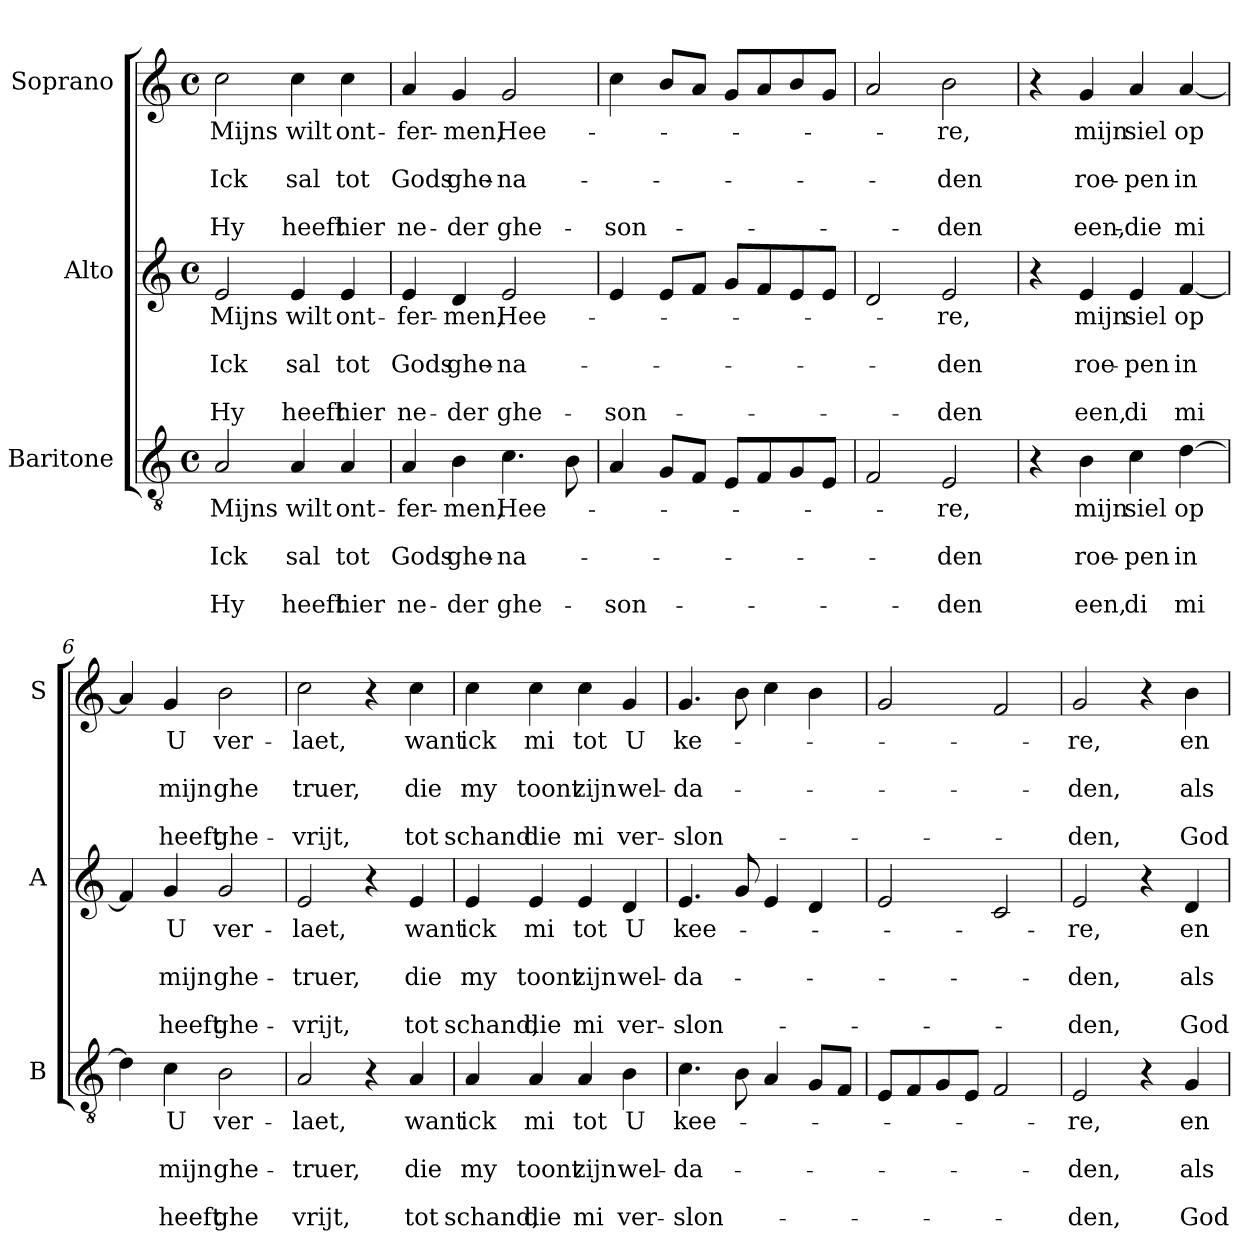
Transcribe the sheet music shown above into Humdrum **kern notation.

**kern	**text	**text	**text	**text	**text	**kern	**text	**text	**text	**text	**text	**kern	**text	**text	**text	**text	**text
*part3	*part3	*part3	*part3	*part3	*part3	*part2	*part2	*part2	*part2	*part2	*part2	*part1	*part1	*part1	*part1	*part1	*part1
*staff3	*staff3	*staff3	*staff3	*staff3	*staff3	*staff2	*staff2	*staff2	*staff2	*staff2	*staff2	*staff1	*staff1	*staff1	*staff1	*staff1	*staff1
*I"Baritone	*	*	*	*	*	*I"Alto	*	*	*	*	*	*I"Soprano	*	*	*	*	*
*I'B	*	*	*	*	*	*I'A	*	*	*	*	*	*I'S	*	*	*	*	*
*clefGv2	*	*	*	*	*	*clefG2	*	*	*	*	*	*clefG2	*	*	*	*	*
*k[]	*	*	*	*	*	*k[]	*	*	*	*	*	*k[]	*	*	*	*	*
*C:	*	*	*	*	*	*C:	*	*	*	*	*	*C:	*	*	*	*	*
*M4/4	*	*	*	*	*	*M4/4	*	*	*	*	*	*M4/4	*	*	*	*	*
*met(c)	*	*	*	*	*	*met(c)	*	*	*	*	*	*met(c)	*	*	*	*	*
=1	=1	=1	=1	=1	=1	=1	=1	=1	=1	=1	=1	=1	=1	=1	=1	=1	=1
!	!LO:LY:b	!	!LO:LY:b	!	!LO:LY:b	!	!LO:LY:b	!	!LO:LY:b	!	!LO:LY:b	!	!LO:LY:b	!	!LO:LY:b	!	!LO:LY:b
2A/	Mijns	.	Ick	.	Hy	2e/	Mijns	.	Ick	.	Hy	2cc\	Mijns	.	Ick	.	Hy
!	!LO:LY:b	!	!LO:LY:b	!	!LO:LY:b	!	!LO:LY:b	!	!LO:LY:b	!	!LO:LY:b	!	!LO:LY:b	!	!LO:LY:b	!	!LO:LY:b
4A/	wilt	.	sal	.	heeft	4e/	wilt	.	sal	.	heeft	4cc\	wilt	.	sal	.	heeft
!	!LO:LY:b	!	!LO:LY:b	!	!LO:LY:b	!	!LO:LY:b	!	!LO:LY:b	!	!LO:LY:b	!	!LO:LY:b	!	!LO:LY:b	!	!LO:LY:b
4A/	ont-	.	tot	.	hier	4e/	ont-	.	tot	.	hier	4cc\	ont-	.	tot	.	hier
=2	=2	=2	=2	=2	=2	=2	=2	=2	=2	=2	=2	=2	=2	=2	=2	=2	=2
!	!LO:LY:b	!	!LO:LY:b	!	!LO:LY:b	!	!LO:LY:b	!	!LO:LY:b	!	!LO:LY:b	!	!LO:LY:b	!	!LO:LY:b	!	!LO:LY:b
4A/	-fer-	.	Gods	.	ne-	4e/	-fer-	.	Gods	.	ne-	4a/	-fer-	.	Gods	.	ne-
!	!LO:LY:b	!	!LO:LY:b	!	!LO:LY:b	!	!LO:LY:b	!	!LO:LY:b	!	!LO:LY:b	!	!LO:LY:b	!	!LO:LY:b	!	!LO:LY:b
4B\	-men,	.	ghe-	.	-der	4d/	-men,	.	ghe-	.	-der	4g/	-men,	.	ghe-	.	-der
!	!LO:LY:b	!	!LO:LY:b	!	!LO:LY:b	!	!LO:LY:b	!	!LO:LY:b	!	!LO:LY:b	!	!LO:LY:b	!	!LO:LY:b	!	!LO:LY:b
4.c\	Hee-	.	-na-	.	ghe-	2e/	Hee-	.	-na-	.	ghe-	2g/	Hee-	.	-na-	.	ghe-
8B\	.	.	.	.	.	.	.	.	.	.	.	.	.	.	.	.	.
=3	=3	=3	=3	=3	=3	=3	=3	=3	=3	=3	=3	=3	=3	=3	=3	=3	=3
!	!	!	!	!	!LO:LY:b	!	!	!	!	!	!LO:LY:b	!	!	!	!	!	!LO:LY:b
4A/	.	.	.	.	-son-	4e/	.	.	.	.	-son-	4cc\	.	.	.	.	-son-
8G/L	.	.	.	.	.	8e/L	.	.	.	.	.	8b/L	.	.	.	.	.
8F/J	.	.	.	.	.	8f/J	.	.	.	.	.	8a/J	.	.	.	.	.
8E/L	.	.	.	.	.	8g/L	.	.	.	.	.	8g/L	.	.	.	.	.
8F/	.	.	.	.	.	8f/	.	.	.	.	.	8a/	.	.	.	.	.
8G/	.	.	.	.	.	8e/	.	.	.	.	.	8b/	.	.	.	.	.
8E/J	.	.	.	.	.	8e/J	.	.	.	.	.	8g/J	.	.	.	.	.
=4	=4	=4	=4	=4	=4	=4	=4	=4	=4	=4	=4	=4	=4	=4	=4	=4	=4
2F/	.	.	.	.	.	2d/	.	.	.	.	.	2a/	.	.	.	.	.
!	!LO:LY:b	!	!LO:LY:b	!	!LO:LY:b	!	!LO:LY:b	!	!LO:LY:b	!	!LO:LY:b	!	!LO:LY:b	!	!LO:LY:b	!	!LO:LY:b
2E/	-re,	.	-den	.	-den	2e/	-re,	.	-den	.	-den	2b\	-re,	.	-den	.	-den
=5	=5	=5	=5	=5	=5	=5	=5	=5	=5	=5	=5	=5	=5	=5	=5	=5	=5
4r	.	.	.	.	.	4r	.	.	.	.	.	4r	.	.	.	.	.
!	!LO:LY:b	!	!LO:LY:b	!	!LO:LY:b	!	!LO:LY:b	!	!LO:LY:b	!	!LO:LY:b	!	!LO:LY:b	!	!LO:LY:b	!	!LO:LY:b
4B\	mijn	.	roe-	.	een,	4e/	mijn	.	roe-	.	een,	4g/	mijn	.	roe-	.	een,-
!	!LO:LY:b	!	!LO:LY:b	!	!LO:LY:b	!	!LO:LY:b	!	!LO:LY:b	!	!LO:LY:b	!	!LO:LY:b	!	!LO:LY:b	!	!LO:LY:b
4c\	siel	.	-pen	.	di	4e/	siel	.	-pen	.	di	4a/	siel	.	-pen	.	-die
!	!LO:LY:b	!	!LO:LY:b	!	!LO:LY:b	!	!LO:LY:b	!	!LO:LY:b	!	!LO:LY:b	!	!LO:LY:b	!	!LO:LY:b	!	!LO:LY:b
[4d\	op	.	in	.	mi	[4f/	op	.	in	.	mi	[4a/	op	.	in	.	mi
!!LO:LB:g=z
=6	=6	=6	=6	=6	=6	=6	=6	=6	=6	=6	=6	=6	=6	=6	=6	=6	=6
4d\]	.	.	.	.	.	4f/]	.	.	.	.	.	4a/]	.	.	.	.	.
!	!LO:LY:b	!	!LO:LY:b	!	!LO:LY:b	!	!LO:LY:b	!	!LO:LY:b	!	!LO:LY:b	!	!LO:LY:b	!	!LO:LY:b	!	!LO:LY:b
4c\	U	.	mijn	.	heeft	4g/	U	.	mijn	.	heeft	4g/	U	.	mijn	.	heeft
!	!LO:LY:b	!	!LO:LY:b	!	!LO:LY:b	!	!LO:LY:b	!	!LO:LY:b	!	!LO:LY:b	!	!LO:LY:b	!	!LO:LY:b	!	!LO:LY:b
2B\	ver-	.	ghe-	.	ghe	2g/	ver-	.	ghe-	.	ghe-	2b\	ver-	.	ghe	.	ghe-
=7	=7	=7	=7	=7	=7	=7	=7	=7	=7	=7	=7	=7	=7	=7	=7	=7	=7
!	!LO:LY:b	!	!LO:LY:b	!	!LO:LY:b	!	!LO:LY:b	!	!LO:LY:b	!	!LO:LY:b	!	!LO:LY:b	!	!LO:LY:b	!	!LO:LY:b
2A/	-laet,	.	-truer,	.	vrijt,	2e/	-laet,	.	-truer,	.	-vrijt,	2cc\	-laet,	.	truer,	.	-vrijt,
4r	.	.	.	.	.	4r	.	.	.	.	.	4r	.	.	.	.	.
!	!LO:LY:b	!	!LO:LY:b	!	!LO:LY:b	!	!LO:LY:b	!	!LO:LY:b	!	!LO:LY:b	!	!LO:LY:b	!	!LO:LY:b	!	!LO:LY:b
4A/	want	.	die	.	tot	4e/	want	.	die	.	tot	4cc\	want	.	die	.	tot
=8	=8	=8	=8	=8	=8	=8	=8	=8	=8	=8	=8	=8	=8	=8	=8	=8	=8
!	!LO:LY:b	!	!LO:LY:b	!	!LO:LY:b	!	!LO:LY:b	!	!LO:LY:b	!	!LO:LY:b	!	!LO:LY:b	!	!LO:LY:b	!	!LO:LY:b
4A/	ick	.	my	.	schand,	4e/	ick	.	my	.	schand,	4cc\	ick	.	my	.	schand
!	!LO:LY:b	!	!LO:LY:b	!	!LO:LY:b	!	!LO:LY:b	!	!LO:LY:b	!	!LO:LY:b	!	!LO:LY:b	!	!LO:LY:b	!	!LO:LY:b
4A/	mi	.	toont	.	die	4e/	mi	.	toont	.	die	4cc\	mi	.	toont	.	die
!	!LO:LY:b	!	!LO:LY:b	!	!LO:LY:b	!	!LO:LY:b	!	!LO:LY:b	!	!LO:LY:b	!	!LO:LY:b	!	!LO:LY:b	!	!LO:LY:b
4A/	tot	.	zijn	.	mi	4e/	tot	.	zijn	.	mi	4cc\	tot	.	zijn	.	mi
!	!LO:LY:b	!	!LO:LY:b	!	!LO:LY:b	!	!LO:LY:b	!	!LO:LY:b	!	!LO:LY:b	!	!LO:LY:b	!	!LO:LY:b	!	!LO:LY:b
4B\	U	.	wel-	.	ver-	4d/	U	.	wel-	.	ver-	4g/	U	.	wel-	.	ver-
=9	=9	=9	=9	=9	=9	=9	=9	=9	=9	=9	=9	=9	=9	=9	=9	=9	=9
!	!LO:LY:b	!	!LO:LY:b	!	!LO:LY:b	!	!LO:LY:b	!	!LO:LY:b	!	!LO:LY:b	!	!LO:LY:b	!	!LO:LY:b	!	!LO:LY:b
4.c\	kee-	.	-da-	.	-slon-	4.e/	kee-	.	-da-	.	-slon-	4.g/	ke-	.	-da-	.	-slon-
8B\	.	.	.	.	.	8g/	.	.	.	.	.	8b\	.	.	.	.	.
4A/	.	.	.	.	.	4e/	.	.	.	.	.	4cc\	.	.	.	.	.
8G/L	.	.	.	.	.	4d/	.	.	.	.	.	4b\	.	.	.	.	.
8F/J	.	.	.	.	.	.	.	.	.	.	.	.	.	.	.	.	.
=10	=10	=10	=10	=10	=10	=10	=10	=10	=10	=10	=10	=10	=10	=10	=10	=10	=10
8E/L	.	.	.	.	.	2e/	.	.	.	.	.	2g/	.	.	.	.	.
8F/	.	.	.	.	.	.	.	.	.	.	.	.	.	.	.	.	.
8G/	.	.	.	.	.	.	.	.	.	.	.	.	.	.	.	.	.
8E/J	.	.	.	.	.	.	.	.	.	.	.	.	.	.	.	.	.
2F/	.	.	.	.	.	2c/	.	.	.	.	.	2f/	.	.	.	.	.
!!LO:PB:g=z
=11	=11	=11	=11	=11	=11	=11	=11	=11	=11	=11	=11	=11	=11	=11	=11	=11	=11
!	!LO:LY:b	!	!LO:LY:b	!	!LO:LY:b	!	!LO:LY:b	!	!LO:LY:b	!	!LO:LY:b	!	!LO:LY:b	!	!LO:LY:b	!	!LO:LY:b
2E/	-re,	.	-den,	.	-den,	2e/	-re,	.	-den,	.	-den,	2g/	-re,	.	-den,	.	-den,
4r	.	.	.	.	.	4r	.	.	.	.	.	4r	.	.	.	.	.
!	!LO:LY:b	!	!LO:LY:b	!	!LO:LY:b	!	!LO:LY:b	!	!LO:LY:b	!	!LO:LY:b	!	!LO:LY:b	!	!LO:LY:b	!	!LO:LY:b
4G/	en	.	als	.	God	4d/	en	.	als	.	God	4b\	en	.	als	.	God
=	=	=	=	=	=	=	=	=	=	=	=	=	=	=	=	=	=
*-	*-	*-	*-	*-	*-	*-	*-	*-	*-	*-	*-	*-	*-	*-	*-	*-	*-
